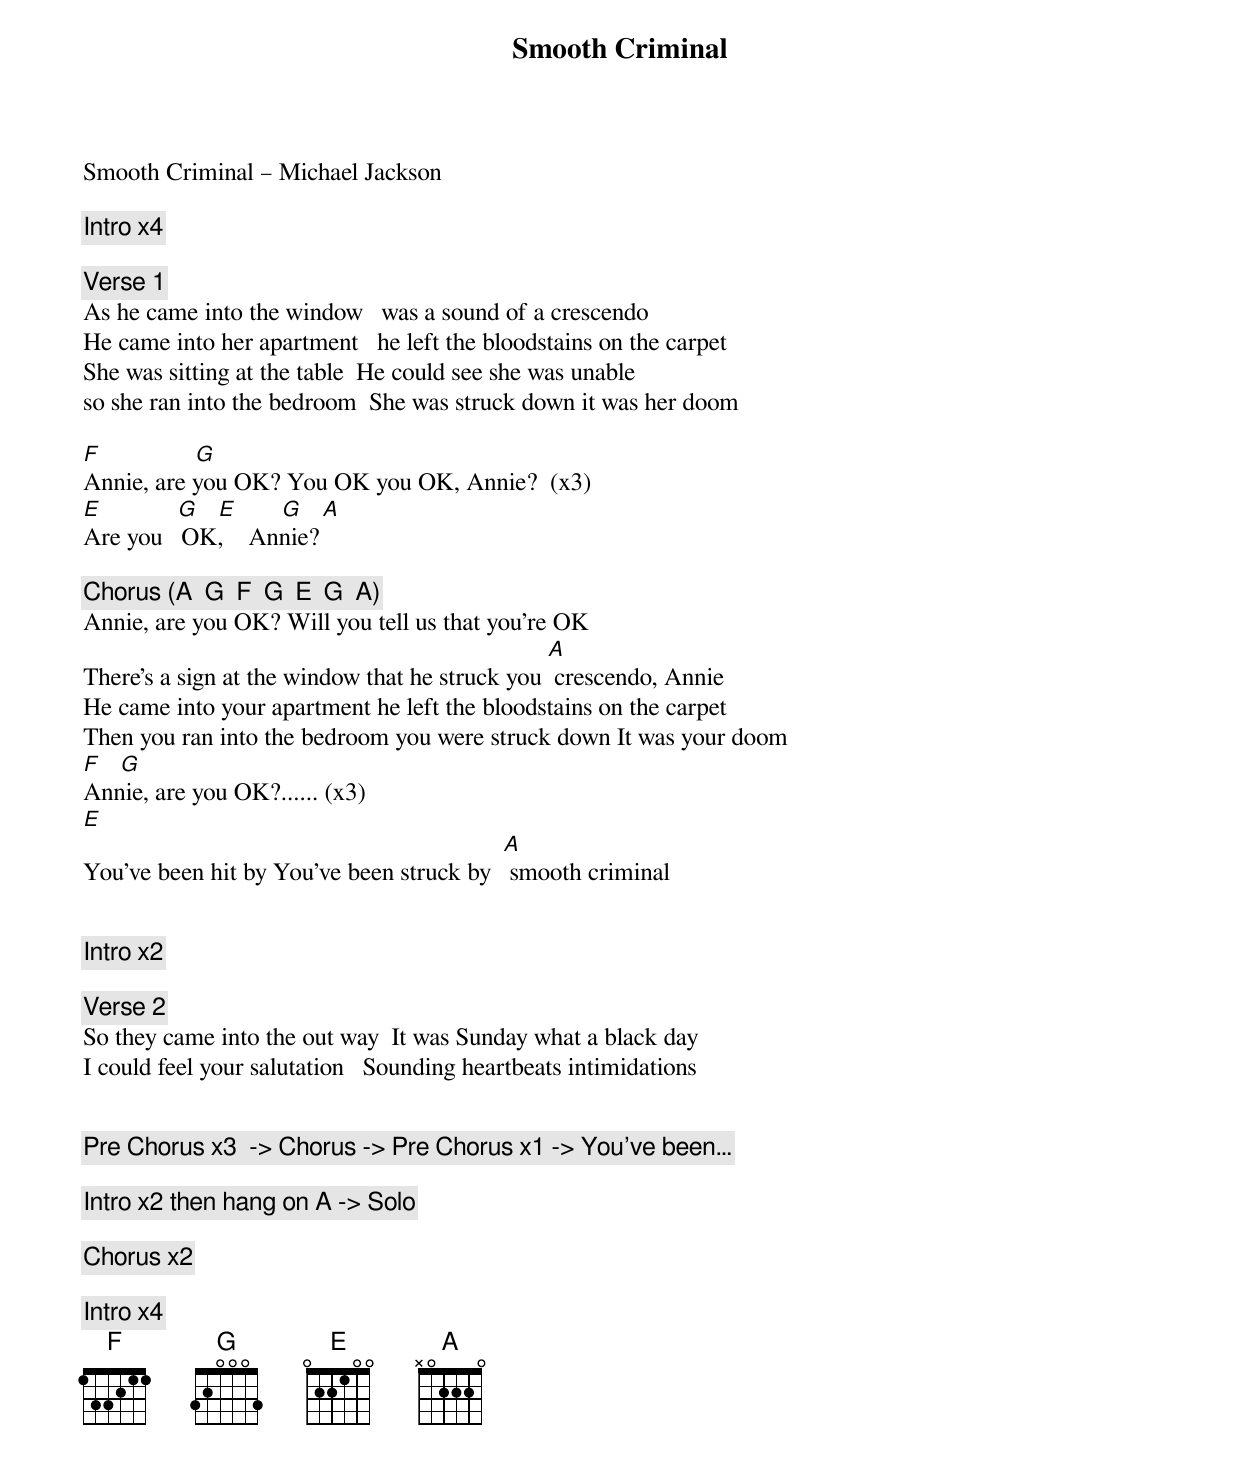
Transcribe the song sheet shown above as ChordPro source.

{title: Smooth Criminal}
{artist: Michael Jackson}
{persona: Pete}
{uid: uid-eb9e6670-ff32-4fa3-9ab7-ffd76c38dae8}
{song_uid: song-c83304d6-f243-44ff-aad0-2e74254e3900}


Smooth Criminal – Michael Jackson

{comment: Intro x4}

{comment: Verse 1}
As he came into the window 		was a sound of a crescendo
He came into her apartment 		he left the bloodstains on the carpet
She was sitting at the table		He could see she was unable
so she ran into the bedroom		She was struck down it was her doom

[F]  						       [G]
Annie, are you OK?	You OK	you OK, Annie?		(x3)
[E]            [G]   [E]       [G]   [A]
Are you   OK, 	  Annie?

{comment: Chorus	(A  G  F  G  E  G  A)}
Annie, are you OK?	Will you tell us that you’re OK
There’s a sign at the window that he struck you	[A] crescendo, Annie
He came into your apartment he left the bloodstains on the carpet
Then you ran into the bedroom you were struck down	It was your doom
[F]			[G]
Annie, are you OK?......	(x3)
[E]
You’ve been hit by	You’ve been struck by		[A] smooth criminal


{comment: Intro x2}

{comment: Verse 2}
So they came into the out way		It was Sunday what a black day
I could feel your salutation			Sounding heartbeats intimidations


{comment: Pre Chorus x3 	->	Chorus	->	Pre Chorus x1 -> You’ve been…}

{comment: Intro x2 then hang on A	->	Solo}

{comment: Chorus x2}

{comment: Intro x4}
